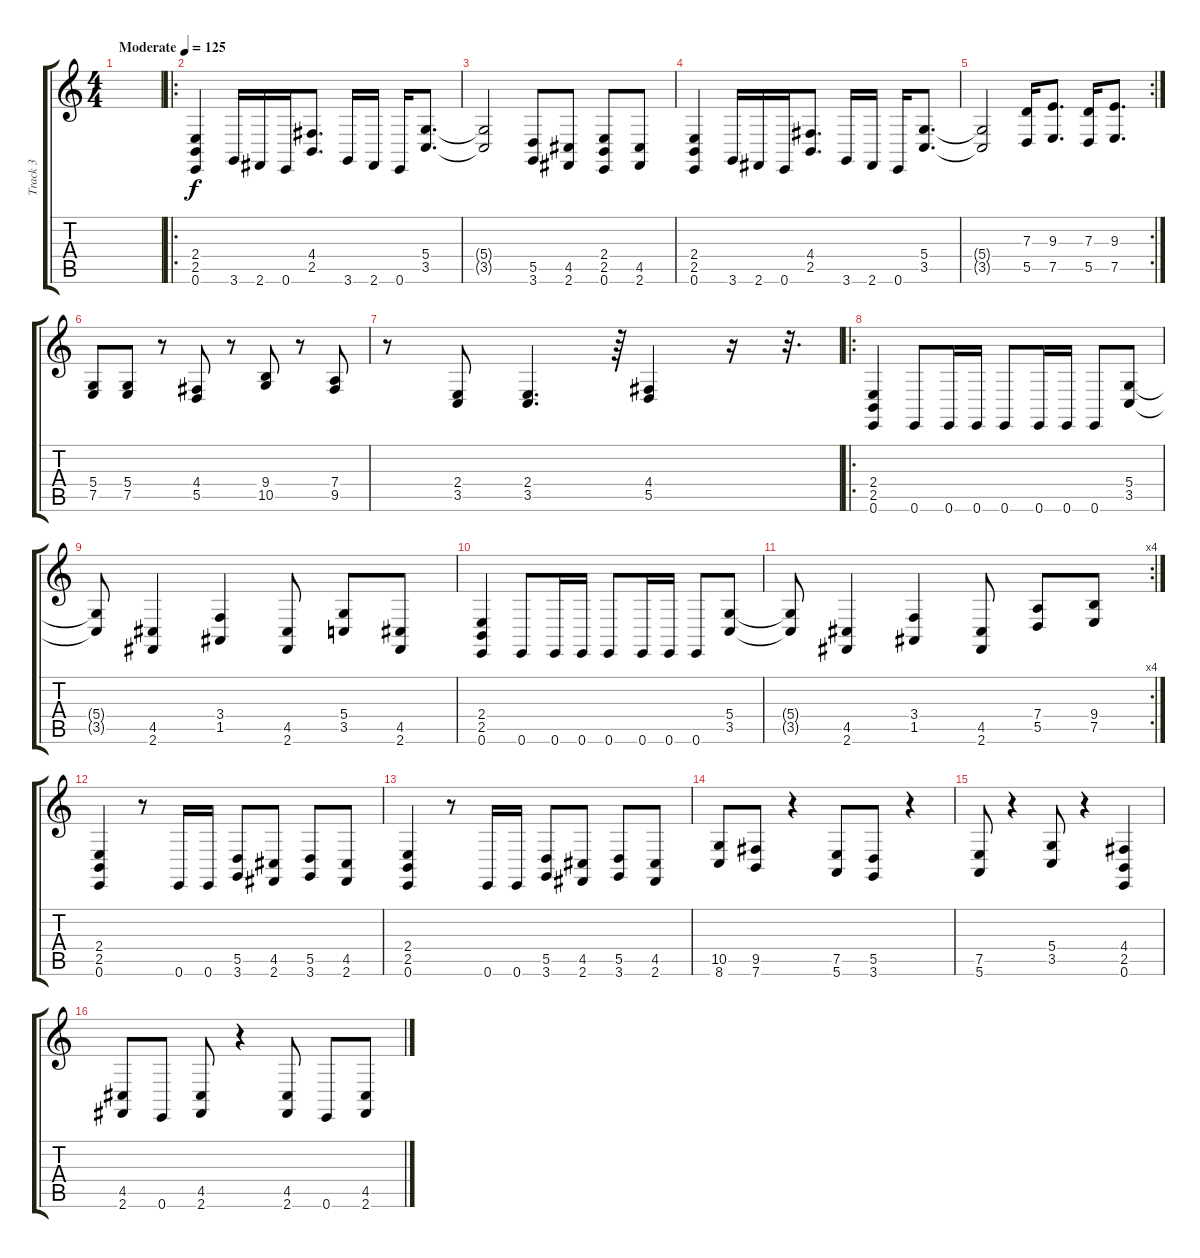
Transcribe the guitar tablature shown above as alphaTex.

\track ("Track 3" "Track 3") {instrument stringensemble1}
\staff {score tabs}
\tuning (E4 B3 G3 D3 A2 E2) {hide}
\ts (4 4)
\tempo (125 "Moderate")
\clef g2
\ks c
|
\ro
(2.4 2.5 0.6).4 3.6.16 2.6.16 0.6.16 (4.4 2.5).8{d} 3.6.16 2.6.16 0.6.16 (5.4 3.5).8{d} |
(5.4{t} 3.5{t}).2 (5.5 3.6).8 (4.5 2.6).8 (2.4 2.5 0.6).8 (4.5 2.6).8 |
(2.4 2.5 0.6).4 3.6.16 2.6.16 0.6.16 (4.4 2.5).8{d} 3.6.16 2.6.16 0.6.16 (5.4 3.5).8{d} |
\rc 2
(5.4{t} 3.5{t}).2 (7.3 5.5).16 (9.3 7.5).8{d} (7.3 5.5).16 (9.3 7.5).8{d} |
(5.4 7.5).8 (5.4 7.5).8 r.8 (4.4 5.5).8 r.8 (9.4 10.5).8 r.8 (7.4 9.5).8 |
r.8 (2.4 3.5).8 (2.4 3.5).4{d} r.64 (4.4 5.5).4 r.16 r.32{d} |
\ro
(2.4 2.5 0.6).4 0.6.8 0.6.16 0.6.16 0.6.8 0.6.16 0.6.16 0.6.8 (5.4 3.5).8 |
(5.4{t} 3.5{t}).8 (4.5 2.6).4 (3.4 1.5).4 (4.5 2.6).8 (5.4 3.5).8 (4.5 2.6).8 |
(2.4 2.5 0.6).4 0.6.8 0.6.16 0.6.16 0.6.8 0.6.16 0.6.16 0.6.8 (5.4 3.5).8 |
\rc 4
(5.4{t} 3.5{t}).8 (4.5 2.6).4 (3.4 1.5).4 (4.5 2.6).8 (7.4 5.5).8 (9.4 7.5).8 |
(2.4 2.5 0.6).4 r.8 0.6.16 0.6.16 (5.5 3.6).8 (4.5 2.6).8 (5.5 3.6).8 (4.5 2.6).8 |
(2.4 2.5 0.6).4 r.8 0.6.16 0.6.16 (5.5 3.6).8 (4.5 2.6).8 (5.5 3.6).8 (4.5 2.6).8 |
(10.5 8.6).8 (9.5 7.6).8 r.4 (7.5 5.6).8 (5.5 3.6).8 r.4 |
(7.5 5.6).8 r.4 (5.4 3.5).8 r.4 (4.4 2.5 0.6).4 |
(4.5 2.6).8 0.6.8 (4.5 2.6).8 r.4 (4.5 2.6).8 0.6.8 (4.5 2.6).8
